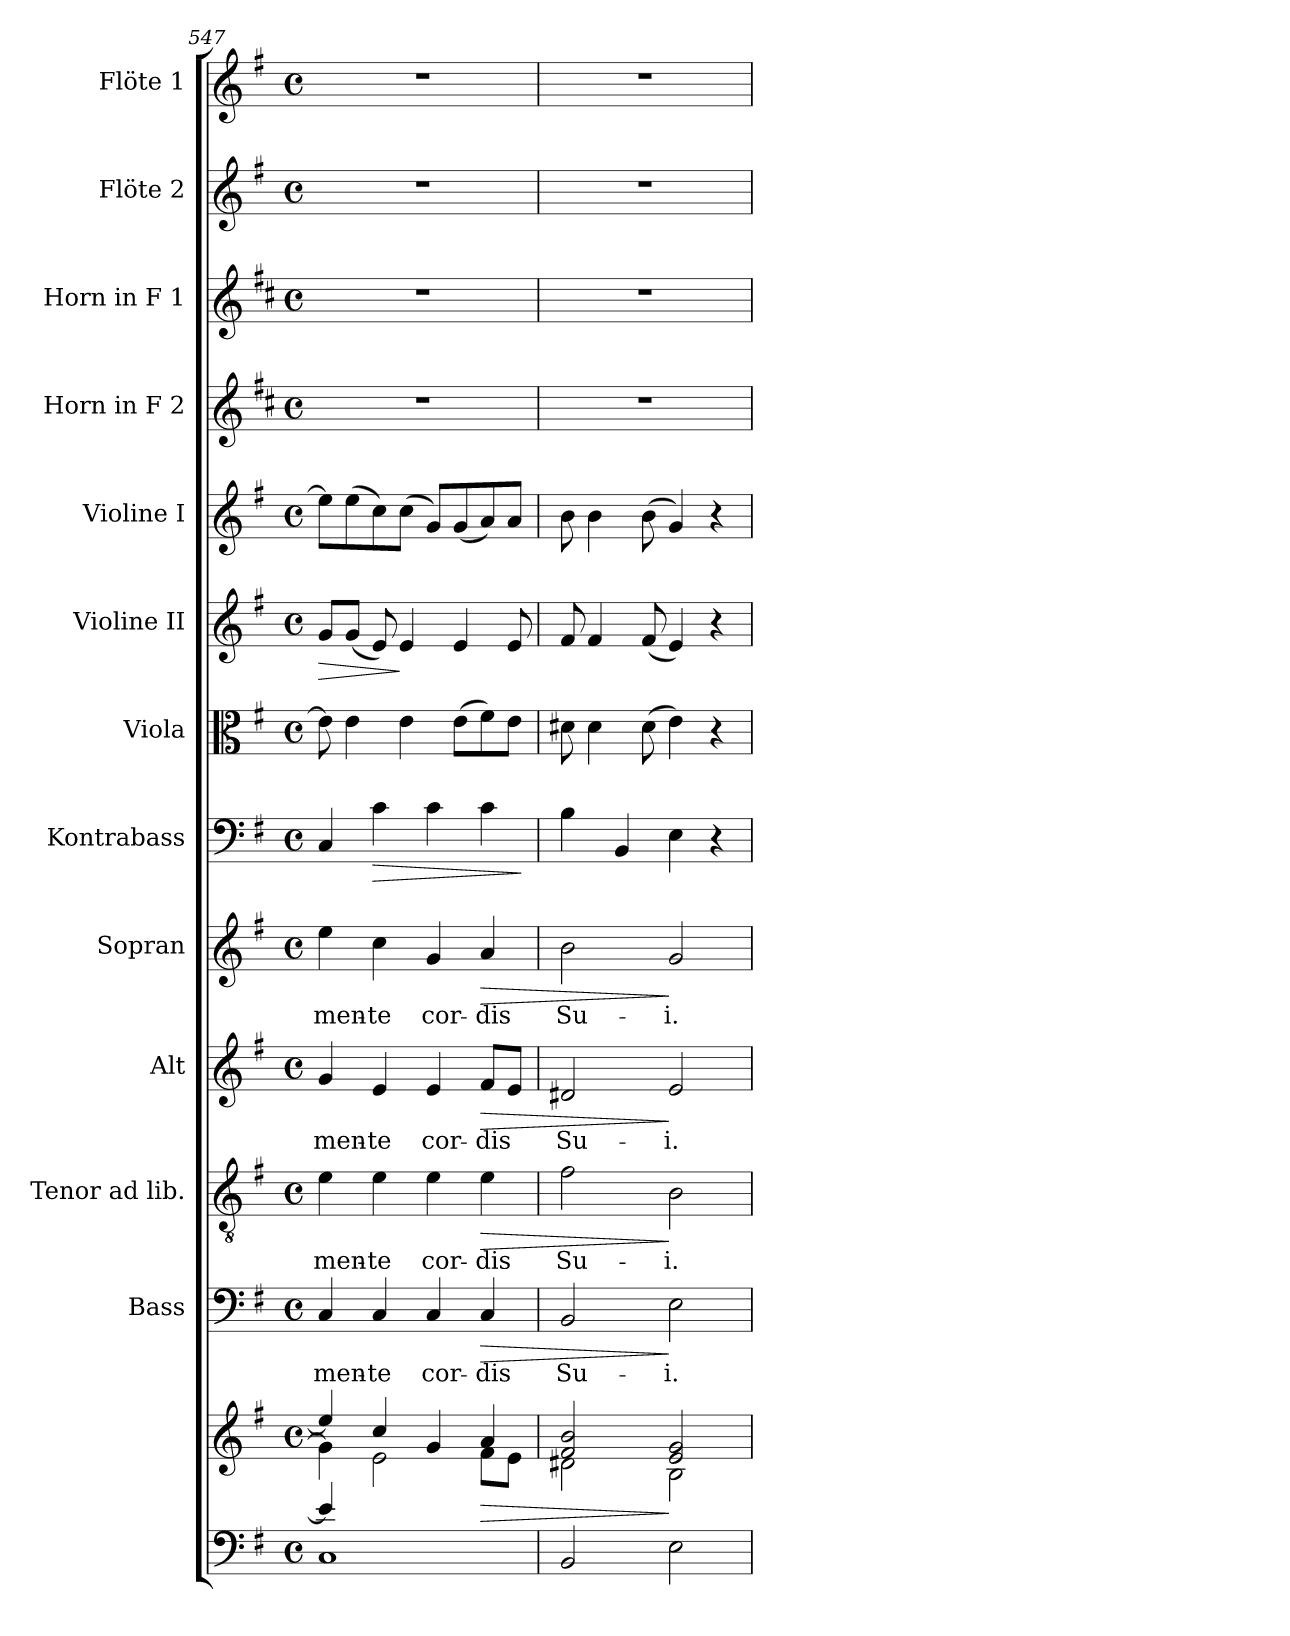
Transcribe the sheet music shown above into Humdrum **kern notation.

**kern	**kern	**dynam	**kern	**text	**dynam	**kern	**text	**dynam	**kern	**text	**dynam	**kern	**text	**dynam	**kern	**dynam	**kern	**kern	**dynam	**kern	**kern	**kern	**kern	**kern
*part13	*part13	*part13	*part12	*part12	*part12	*part11	*part11	*part11	*part10	*part10	*part10	*part9	*part9	*part9	*part8	*part8	*part7	*part6	*part6	*part5	*part4	*part3	*part2	*part1
*staff14	*staff13	*staff13/14	*staff12	*staff12	*staff12	*staff11	*staff11	*staff11	*staff10	*staff10	*staff10	*staff9	*staff9	*staff9	*staff8	*staff8	*staff7	*staff6	*staff6	*staff5	*staff4	*staff3	*staff2	*staff1
*	*	*	*I"Bass	*	*	*I"Tenor ad lib.	*	*	*I"Alt	*	*	*I"Sopran	*	*	*I"Kontrabass	*	*I"Viola	*I"Violine II	*	*I"Violine I	*I"Horn in F 2	*I"Horn in F 1	*I"Flöte 2	*I"Flöte 1
*	*	*	*I'B.	*	*	*I'T.	*	*	*I'A.	*	*	*I'S.	*	*	*I'Kb.	*	*I'Vla.	*I'Vl. II	*	*I'Vl. I	*	*	*I'Fl. 2	*I'Fl. 1
*clefF4	*clefG2	*	*clefF4	*	*	*clefGv2	*	*	*clefG2	*	*	*clefG2	*	*	*clefF4	*	*clefC3	*clefG2	*	*clefG2	*clefG2	*clefG2	*clefG2	*clefG2
*	*	*	*	*	*	*	*	*	*	*	*	*	*	*	*ITrd7c12	*	*	*	*	*	*ITrd4c7	*ITrd4c7	*	*
*k[f#]	*k[f#]	*	*k[f#]	*	*	*k[f#]	*	*	*k[f#]	*	*	*k[f#]	*	*	*k[f#]	*	*k[f#]	*k[f#]	*	*k[f#]	*k[f#]	*k[f#]	*k[f#]	*k[f#]
*G:	*G:	*	*G:	*	*	*G:	*	*	*G:	*	*	*G:	*	*	*G:	*	*G:	*G:	*	*G:	*G:	*G:	*G:	*G:
*M4/4	*M4/4	*	*M4/4	*	*	*M4/4	*	*	*M4/4	*	*	*M4/4	*	*	*M4/4	*	*M4/4	*M4/4	*	*M4/4	*M4/4	*M4/4	*M4/4	*M4/4
*met(c)	*met(c)	*	*met(c)	*	*	*met(c)	*	*	*met(c)	*	*	*met(c)	*	*	*met(c)	*	*met(c)	*met(c)	*	*met(c)	*met(c)	*met(c)	*met(c)	*met(c)
=547	=547	=547	=547	=547	=547	=547	=547	=547	=547	=547	=547	=547	=547	=547	=547	=547	=547	=547	=547	=547	=547	=547	=547	=547
*^	*^	*	*	*	*	*	*	*	*	*	*	*	*	*	*	*	*	*	*	*	*	*	*	*
!	!	!	!	!	!	!LO:LY:b	!	!	!LO:LY:b	!	!	!LO:LY:b	!	!	!LO:LY:b	!	!	!	!	!	!LO:HP:b	!	!	!	!	!
4e/]	1C	4ee/]	4g\]	.	4C/	men-	.	4e\	men-	.	4g/	men-	.	4ee\	men-	.	4CC/	.	8e\]	8g/L	>	8ee\L]	1r	1r	1r	1r
.	.	.	.	.	.	.	.	.	.	.	.	.	.	.	.	.	.	.	4e\	(<8g/J	.	(>8ee\	.	.	.	.
!	!	!	!	!	!	!LO:LY:b	!	!	!LO:LY:b	!	!	!LO:LY:b	!	!	!LO:LY:b	!	!	!LO:HP:b	!	!	!	!	!	!	!	!
2.ryy	.	4cc/	2e\	.	4C/	-te	.	4e\	-te	.	4e/	-te	.	4cc\	-te	.	4C\	>	.	8e/)	.	8cc\)	.	.	.	.
.	.	.	.	.	.	.	.	.	.	.	.	.	.	.	.	.	.	.	4e\	4e/	]	(>8cc\J	.	.	.	.
!	!	!	!	!	!	!LO:LY:b	!	!	!LO:LY:b	!	!	!LO:LY:b	!	!	!LO:LY:b	!	!	!	!	!	!	!	!	!	!	!
.	.	4g/	.	.	4C/	cor-	.	4e\	cor-	.	4e/	cor-	.	4g/	cor-	.	4C\	.	.	.	.	8g/L)	.	.	.	.
.	.	.	.	.	.	.	.	.	.	.	.	.	.	.	.	.	.	.	(>8e\L	4e/	.	(<8g/	.	.	.	.
!	!	!	!	!LO:HP:b	!	!LO:LY:b	!LO:HP:b	!	!LO:LY:b	!LO:HP:b	!	!LO:LY:b	!LO:HP:b	!	!LO:LY:b	!LO:HP:b	!	!	!	!	!	!	!	!	!	!
.	.	4a/	8f#\L	>	4C/	-dis	>	4e\	-dis	>	8f#/L	-dis	>	4a/	-dis	>	4C\	.	8f#\)	.	.	8a/)	.	.	.	.
.	.	.	8e\J	.	.	.	.	.	.	.	8e/J	.	.	.	.	.	.	.	8e\J	8e/	.	8a/J	.	.	.	.
*v	*v	*	*	*	*	*	*	*	*	*	*	*	*	*	*	*	*	*	*	*	*	*	*	*	*	*
*	*v	*v	*	*	*	*	*	*	*	*	*	*	*	*	*	*	*	*	*	*	*	*	*	*	*
.	.	.	.	.	.	.	.	.	.	.	.	.	.	.	.	]	.	.	.	.	.	.	.	.
!!LO:PB:g=z
=548	=548	=548	=548	=548	=548	=548	=548	=548	=548	=548	=548	=548	=548	=548	=548	=548	=548	=548	=548	=548	=548	=548	=548	=548
*	*^	*	*	*	*	*	*	*	*	*	*	*	*	*	*	*	*	*	*	*	*	*	*	*
!	!	!	!	!	!LO:LY:b	!	!	!LO:LY:b	!	!	!LO:LY:b	!	!	!LO:LY:b	!	!	!	!	!	!	!	!	!	!	!
2BB/	2f#/ 2b/	2d#X\	.	2BB/	Su-	.	2f#\	Su-	.	2d#X/	Su-	.	2b\	Su-	.	4BB\	.	8d#X\	8f#/	.	8b\	1r	1r	1r	1r
.	.	.	.	.	.	.	.	.	.	.	.	.	.	.	.	.	.	4d#\	4f#/	.	4b\	.	.	.	.
.	.	.	.	.	.	.	.	.	.	.	.	.	.	.	.	4BBB/	.	.	.	.	.	.	.	.	.
.	.	.	.	.	.	.	.	.	.	.	.	.	.	.	.	.	.	(>8d#\	(<8f#/	.	(>8b\	.	.	.	.
!	!	!	!	!	!LO:LY:b	!	!	!LO:LY:b	!	!	!LO:LY:b	!	!	!LO:LY:b	!	!	!	!	!	!	!	!	!	!	!
2E\	2e/ 2g/	2B\	]	2E\	-i.	]	2B\	-i.	]	2e/	-i.	]	2g/	-i.	]	4EE\	.	4e\)	4e/)	.	4g/)	.	.	.	.
.	.	.	.	.	.	.	.	.	.	.	.	.	.	.	.	4r	.	4r	4r	.	4r	.	.	.	.
*	*v	*v	*	*	*	*	*	*	*	*	*	*	*	*	*	*	*	*	*	*	*	*	*	*	*
=	=	=	=	=	=	=	=	=	=	=	=	=	=	=	=	=	=	=	=	=	=	=	=	=
*-	*-	*-	*-	*-	*-	*-	*-	*-	*-	*-	*-	*-	*-	*-	*-	*-	*-	*-	*-	*-	*-	*-	*-	*-
